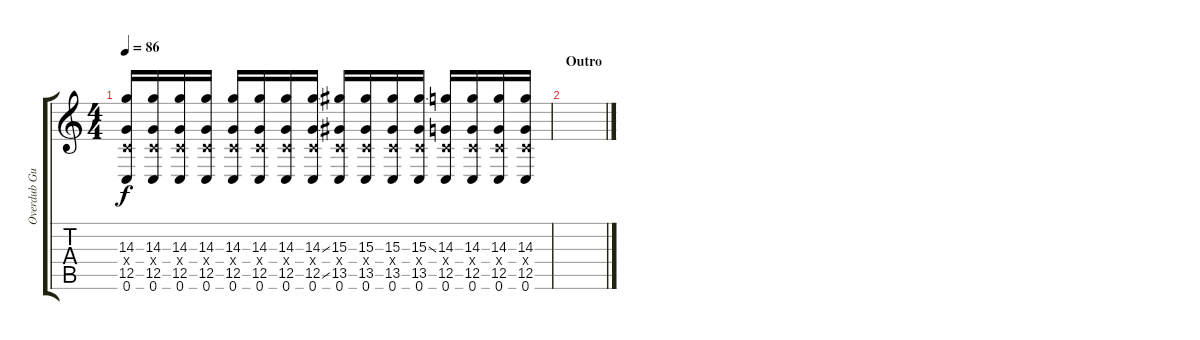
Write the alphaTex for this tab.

\track ("Overdub Guitar (played by chino live)" "Overdub Gu") {instrument overdrivenguitar}
\staff {score tabs}
\tuning (D4 A3 F3 C3 G2 C2) {hide}
\ts (4 4)
\tempo 86
\clef g2
\ks c
(14.3 0.4{x} 12.5 0.6).16{dy f} (14.3 0.4{x} 12.5 0.6).16 (14.3 0.4{x} 12.5 0.6).16 (14.3 0.4{x} 12.5 0.6).16 (14.3 0.4{x} 12.5 0.6).16 (14.3 0.4{x} 12.5 0.6).16 (14.3 0.4{x} 12.5 0.6).16 (14.3{ss} 0.4{x} 12.5{ss} 0.6).16 (15.3 0.4{x} 13.5 0.6).16 (15.3 0.4{x} 13.5 0.6).16 (15.3 0.4{x} 13.5 0.6).16 (15.3{ss} 0.4{x} 13.5 0.6).16 (14.3 0.4{x} 12.5 0.6).16 (14.3 0.4{x} 12.5 0.6).16 (14.3 0.4{x} 12.5 0.6).16 (14.3 0.4{x} 12.5 0.6).16 |
\section ("" "Outro")
